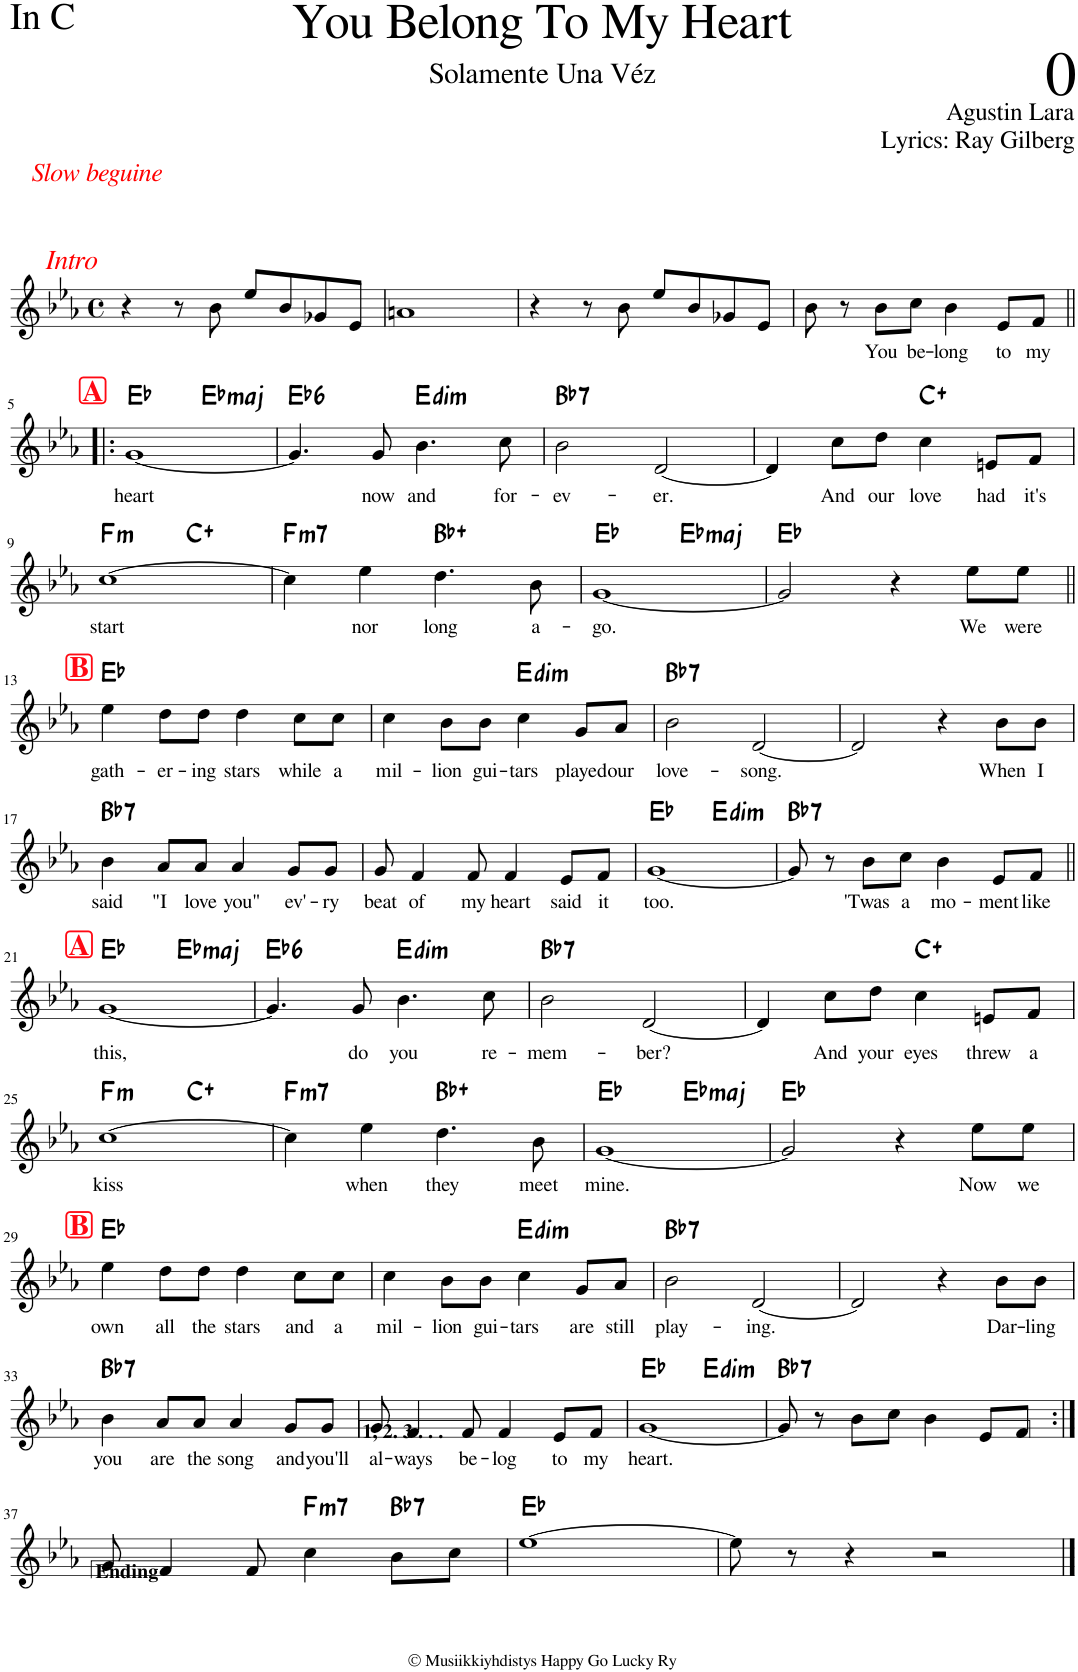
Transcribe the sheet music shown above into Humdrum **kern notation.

**kern	**text	**harte
*part1	*part1	*part1
*staff1	*staff1	*
*I"Piano	*	*
*I'Pno.	*	*
*clefG2	*	*
*k[b-e-a-]	*	*
*M4/4	*	*
*met(c)	*	*
=1	=1	=1
4r	.	.
!LO:TX:a:i:color=#FF0000:t=Intro	!	!
!LO:TX:a:i:color=#FF0000:t=Slow beguine	!	!
8r	.	.
8b-\	.	.
8ee-/L	.	.
8b-/	.	.
8g-X/	.	.
8e-/J	.	.
=2	=2	=2
1an	.	.
=3	=3	=3
4r	.	.
8r	.	.
8b-\	.	.
8ee-/L	.	.
8b-/	.	.
8g-X/	.	.
8e-/J	.	.
=4	=4	=4
8b-\	.	.
8r	.	.
!	!LO:LY:b	!
8b-\L	You	.
!	!LO:LY:b	!
8cc\J	be-	.
!	!LO:LY:b	!
4b-\	-long	.
!	!LO:LY:b	!
8e-/L	to	.
!	!LO:LY:b	!
8f/J	my	.
!!LO:LB:g=z
!!LO:REH:place=s1:a:B:cj:color=#FF0913:fs=16:t=A
=5!|:	=5!|:	=5!|:
!	!LO:LY:b	!
*^	*	*
[1g	2ryy	heart	Eb:maj
!	!	!	!LO:H:kt=maj
.	2ryy	.	Eb:maj
=6	=6	=6	=6
!	!	!	!LO:H:kt=6
*v	*v	*	*
4.g/]	.	Eb:maj6
!	!LO:LY:b	!
8g/	now	.
!	!LO:LY:b	!LO:H:kt=dim
4.b-\	and	E:dim
!	!LO:LY:b	!
8cc\	for-	.
=7	=7	=7
!	!LO:LY:b	!LO:H:kt=7
2b-\	-ev-	Bb:7
!	!LO:LY:b	!
[2d/	-er.	.
=8	=8	=8
4d/]	.	.
!	!LO:LY:b	!
8cc\L	And	.
!	!LO:LY:b	!
8dd\J	our	.
!	!LO:LY:b	!
4cc\	love	C:aug
!	!LO:LY:b	!
8en/L	had	.
!	!LO:LY:b	!
8f/J	it's	.
!!LO:LB:g=z
=9	=9	=9
!	!LO:LY:b	!LO:H:kt=m
*^	*	*
[1cc	2ryy	start	F:min
.	2ryy	.	C:aug
=10	=10	=10	=10
!	!	!	!LO:H:kt=m7
*v	*v	*	*
4cc\]	.	F:min7
!	!LO:LY:b	!
4ee-\	nor	.
!	!LO:LY:b	!
4.dd\	long	Bb:aug
!	!LO:LY:b	!
8b-\	a-	.
=11	=11	=11
!	!LO:LY:b	!
*^	*	*
[1g	2ryy	-go.	Eb:maj
!	!	!	!LO:H:kt=maj
.	2ryy	.	Eb:maj
*v	*v	*	*
=12	=12	=12
2g/]	.	Eb:maj
4r	.	.
!	!LO:LY:b	!
8ee-\L	We	.
!	!LO:LY:b	!
8ee-\J	were	.
!!LO:LB:g=z
!!LO:REH:place=s1:a:B:cj:color=#FF0913:fs=16:t=B
=13||	=13||	=13||
!	!LO:LY:b	!
4ee-\	gath-	Eb:maj
!	!LO:LY:b	!
8dd\L	-er-	.
!	!LO:LY:b	!
8dd\J	-ing	.
!	!LO:LY:b	!
4dd\	stars	.
!	!LO:LY:b	!
8cc\L	while	.
!	!LO:LY:b	!
8cc\J	a	.
=14	=14	=14
!	!LO:LY:b	!
4cc\	mil-	.
!	!LO:LY:b	!
8b-\L	-lion	.
!	!LO:LY:b	!
8b-\J	gui-	.
!	!LO:LY:b	!LO:H:kt=dim
4cc\	-tars	E:dim
!	!LO:LY:b	!
8g/L	played	.
!	!LO:LY:b	!
8a-/J	our	.
=15	=15	=15
!	!LO:LY:b	!LO:H:kt=7
2b-\	love-	Bb:7
!	!LO:LY:b	!
[2d/	-song.	.
=16	=16	=16
2d/]	.	.
4r	.	.
!	!LO:LY:b	!
8b-\L	When	.
!	!LO:LY:b	!
8b-\J	I	.
!!LO:LB:g=z
=17	=17	=17
!	!LO:LY:b	!LO:H:kt=7
4b-\	said	Bb:7
!	!LO:LY:b	!
8a-/L	"I	.
!	!LO:LY:b	!
8a-/J	love	.
!	!LO:LY:b	!
4a-/	you"	.
!	!LO:LY:b	!
8g/L	ev'-	.
!	!LO:LY:b	!
8g/J	-ry	.
=18	=18	=18
!	!LO:LY:b	!
8g/	beat	.
!	!LO:LY:b	!
4f/	of	.
!	!LO:LY:b	!
8f/	my	.
!	!LO:LY:b	!
4f/	heart	.
!	!LO:LY:b	!
8e-/L	said	.
!	!LO:LY:b	!
8f/J	it	.
=19	=19	=19
!	!LO:LY:b	!
*^	*	*
[1g	2ryy	too.	Eb:maj
!	!	!	!LO:H:kt=dim
.	2ryy	.	E:dim
=20	=20	=20	=20
!	!	!	!LO:H:kt=7
*v	*v	*	*
8g/]	.	Bb:7
8r	.	.
!	!LO:LY:b	!
8b-\L	'Twas	.
!	!LO:LY:b	!
8cc\J	a	.
!	!LO:LY:b	!
4b-\	mo-	.
!	!LO:LY:b	!
8e-/L	-ment	.
!	!LO:LY:b	!
8f/J	like	.
!!LO:LB:g=z
!!LO:REH:place=s1:a:B:cj:color=#FF0913:fs=16:t=A
=21||	=21||	=21||
!	!LO:LY:b	!
*^	*	*
[1g	2ryy	this,	Eb:maj
!	!	!	!LO:H:kt=maj
.	2ryy	.	Eb:maj
=22	=22	=22	=22
!	!	!	!LO:H:kt=6
*v	*v	*	*
4.g/]	.	Eb:maj6
!	!LO:LY:b	!
8g/	do	.
!	!LO:LY:b	!LO:H:kt=dim
4.b-\	you	E:dim
!	!LO:LY:b	!
8cc\	re-	.
=23	=23	=23
!	!LO:LY:b	!LO:H:kt=7
2b-\	-mem-	Bb:7
!	!LO:LY:b	!
[2d/	-ber?	.
=24	=24	=24
4d/]	.	.
!	!LO:LY:b	!
8cc\L	And	.
!	!LO:LY:b	!
8dd\J	your	.
!	!LO:LY:b	!
4cc\	eyes	C:aug
!	!LO:LY:b	!
8en/L	threw	.
!	!LO:LY:b	!
8f/J	a	.
!!LO:LB:g=z
=25	=25	=25
!	!LO:LY:b	!LO:H:kt=m
*^	*	*
[1cc	2ryy	kiss	F:min
.	2ryy	.	C:aug
=26	=26	=26	=26
!	!	!	!LO:H:kt=m7
*v	*v	*	*
4cc\]	.	F:min7
!	!LO:LY:b	!
4ee-\	when	.
!	!LO:LY:b	!
4.dd\	they	Bb:aug
!	!LO:LY:b	!
8b-\	meet	.
=27	=27	=27
!	!LO:LY:b	!
*^	*	*
[1g	2ryy	mine.	Eb:maj
!	!	!	!LO:H:kt=maj
.	2ryy	.	Eb:maj
*v	*v	*	*
=28	=28	=28
2g/]	.	Eb:maj
4r	.	.
!	!LO:LY:b	!
8ee-\L	Now	.
!	!LO:LY:b	!
8ee-\J	we	.
!!LO:LB:g=z
!!LO:REH:place=s1:a:B:cj:color=#FF0913:fs=16:t=B
=29	=29	=29
!	!LO:LY:b	!
4ee-\	own	Eb:maj
!	!LO:LY:b	!
8dd\L	all	.
!	!LO:LY:b	!
8dd\J	the	.
!	!LO:LY:b	!
4dd\	stars	.
!	!LO:LY:b	!
8cc\L	and	.
!	!LO:LY:b	!
8cc\J	a	.
=30	=30	=30
!	!LO:LY:b	!
4cc\	mil-	.
!	!LO:LY:b	!
8b-\L	-lion	.
!	!LO:LY:b	!
8b-\J	gui-	.
!	!LO:LY:b	!LO:H:kt=dim
4cc\	-tars	E:dim
!	!LO:LY:b	!
8g/L	are	.
!	!LO:LY:b	!
8a-/J	still	.
=31	=31	=31
!	!LO:LY:b	!LO:H:kt=7
2b-\	play-	Bb:7
!	!LO:LY:b	!
[2d/	-ing.	.
=32	=32	=32
2d/]	.	.
4r	.	.
!	!LO:LY:b	!
8b-\L	Dar-	.
!	!LO:LY:b	!
8b-\J	-ling	.
!!LO:LB:g=z
=33	=33	=33
!	!LO:LY:b	!LO:H:kt=7
4b-\	you	Bb:7
!	!LO:LY:b	!
8a-/L	are	.
!	!LO:LY:b	!
8a-/J	the	.
!	!LO:LY:b	!
4a-/	song	.
!	!LO:LY:b	!
8g/L	and	.
!	!LO:LY:b	!
8g/J	you'll	.
=34	=34	=34
!	!LO:LY:b	!
8g/	al-	.
!	!LO:LY:b	!
4f/	-ways	.
!	!LO:LY:b	!
8f/	be-	.
!	!LO:LY:b	!
4f/	-log	.
!	!LO:LY:b	!
8e-/L	to	.
!	!LO:LY:b	!
8f/J	my	.
=35	=35	=35
!	!LO:LY:b	!
*^	*	*
[1g	2ryy	heart.	Eb:maj
!	!	!	!LO:H:kt=dim
.	2ryy	.	E:dim
=36	=36	=36	=36
!	!	!	!LO:H:kt=7
*v	*v	*	*
8g/]	.	Bb:7
8r	.	.
8b-\L	.	.
8cc\J	.	.
4b-\	.	.
8e-/L	.	.
8f/J	.	.
!!LO:LB:g=z
=37:|!	=37:|!	=37:|!
8g/	.	.
4f/	.	.
8f/	.	.
!	!	!LO:H:kt=m7
4cc\	.	F:min7
!	!	!LO:H:kt=7
8b-\L	.	Bb:7
8cc\J	.	.
=38	=38	=38
[1ee-	.	Eb:maj
=39	=39	=39
8ee-\]	.	.
8r	.	.
4r	.	.
2r	.	.
==	==	==
*-	*-	*-
